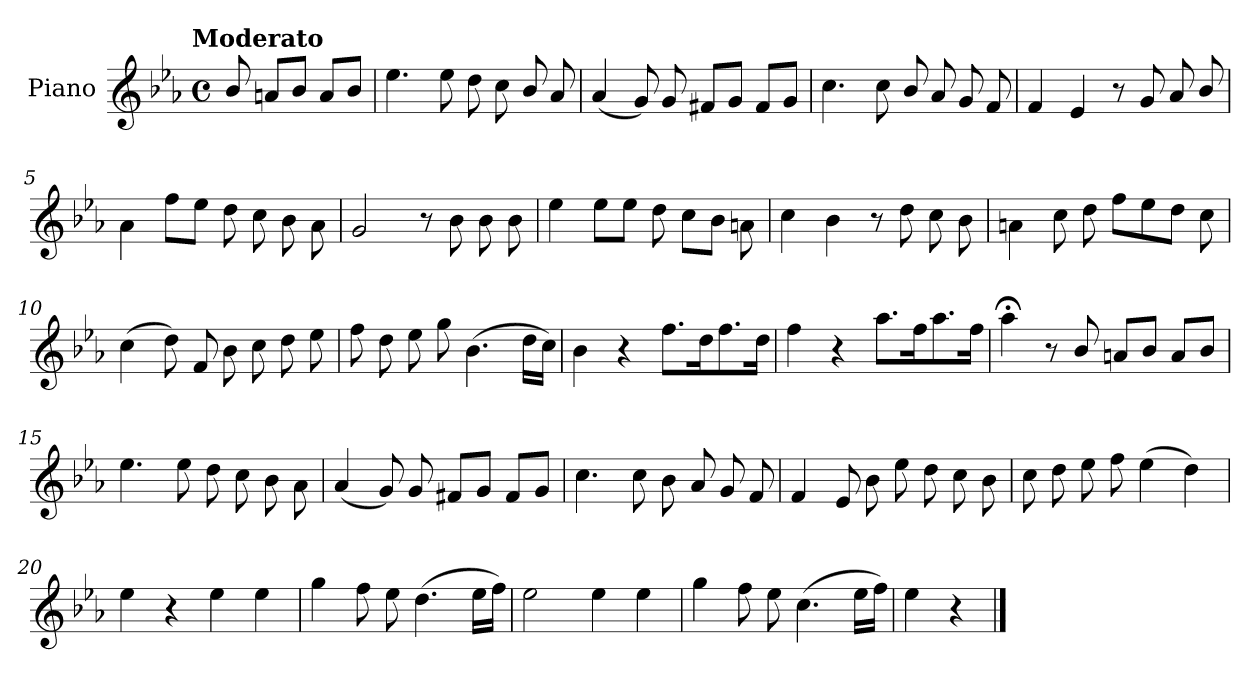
**kern
*part1
*staff1
*I"Piano
*I'Pno.
*clefG2
*k[b-e-a-]
!!LO:TX:omd:t=Moderato
*M4/4
*met(c)
*MM114
=
8b-/
8an/L
8b-/J
8a/L
8b-/J
=1
4.ee-\
8ee-\
8dd\
8cc\
8b-/
8a-/
=2
(<4a-/
8g/)
8g/
8f#X/L
8g/J
8f#/L
8g/J
!!LO:LB:g=z
=3
4.cc\
8cc\
8b-/
8a-/
8g/
8f/
=4
4f/
4e-/
8r
8g/
8a-/
8b-/
=5
4a-\
8ff\L
8ee-\J
8dd\
8cc\
8b-\
8a-\
!!LO:LB:g=z
=6
2g/
8r
8b-\
8b-\
8b-\
=7
4ee-\
8ee-\L
8ee-\J
8dd\
8cc\L
8b-\J
8an\
=8
4cc\
4b-\
8r
8dd\
8cc\
8b-\
!!LO:LB:g=z
=9
4an\
8cc\
8dd\
8ff\L
8ee-\
8dd\J
8cc\
=10
(>4cc\
8dd\)
8f/
8b-\
8cc\
8dd\
8ee-\
=11
8ff\
8dd\
8ee-\
8gg\
(>4.b-\
16dd\LL
16cc\JJ)
!!LO:LB:g=z
=12
4b-\
4r
8.ff\L
16dd\k
8.ff\
16dd\Jk
=13
4ff\
4r
8.aa-\L
16ff\k
8.aa-\
16ff\Jk
=14
4aa-;<\
8r
8b-/
8an/L
8b-/J
8a/L
8b-/J
!!LO:LB:g=z
=15
4.ee-\
8ee-\
8dd\
8cc\
8b-\
8a-\
=16
(<4a-/
8g/)
8g/
8f#X/L
8g/J
8f#/L
8g/J
=17
4.cc\
8cc\
8b-\
8a-/
8g/
8f/
!!LO:LB:g=z
=18
4f/
8e-/
8b-\
8ee-\
8dd\
8cc\
8b-\
=19
8cc\
8dd\
8ee-\
8ff\
(>4ee-\
4dd\)
=20
4ee-\
4r
4ee-\
4ee-\
!!LO:LB:g=z
=21
4gg\
8ff\
8ee-\
(>4.dd\
16ee-\LL
16ff\JJ)
=22
2ee-\
4ee-\
4ee-\
=23
4gg\
8ff\
8ee-\
(>4.cc\
16ee-\LL
16ff\JJ)
=24
4ee-\
4r
==
*-
